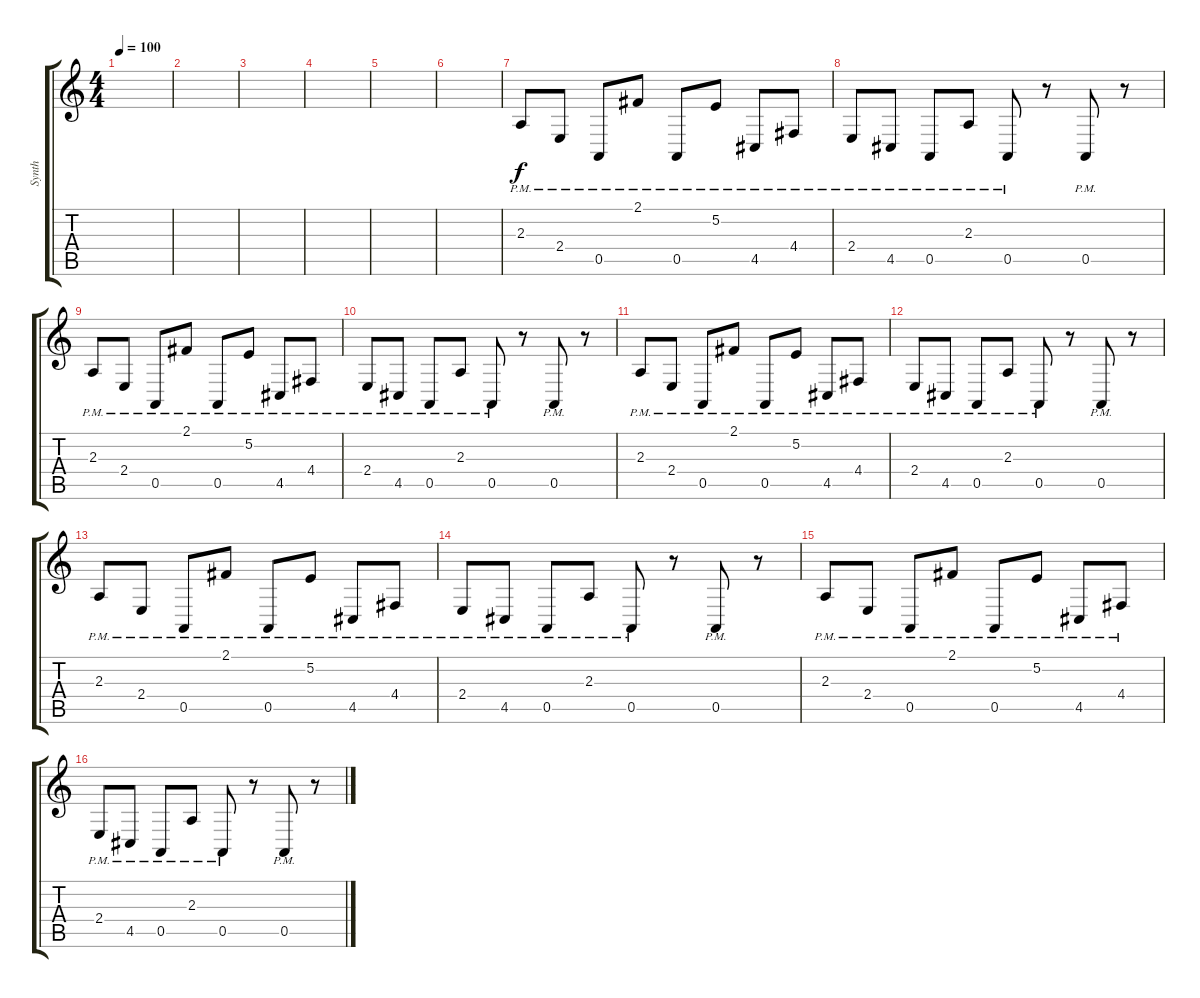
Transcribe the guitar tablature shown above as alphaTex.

\track ("Synth" "Synth") {instrument lead3calliope}
\staff {score tabs}
\tuning (E4 B3 G3 D3 A2 E2) {hide}
\ts (4 4)
\tempo 100
\clef g2
\ks c
|
|
|
|
|
|
2.3{pm}.8{volume 12 instrument lead3calliope} 2.4{pm}.8 0.5{pm}.8 2.1{pm}.8 0.5{pm}.8 5.2{pm}.8 4.5{pm}.8 4.4{pm}.8 |
2.4{pm}.8{volume 12 instrument lead3calliope} 4.5{pm}.8 0.5{pm}.8 2.3{pm}.8 0.5{pm}.8 r.8 0.5{pm}.8 r.8 |
2.3{pm}.8{volume 12 instrument lead3calliope} 2.4{pm}.8 0.5{pm}.8 2.1{pm}.8 0.5{pm}.8 5.2{pm}.8 4.5{pm}.8 4.4{pm}.8 |
2.4{pm}.8{volume 12 instrument lead3calliope} 4.5{pm}.8 0.5{pm}.8 2.3{pm}.8 0.5{pm}.8 r.8 0.5{pm}.8 r.8 |
2.3{pm}.8{volume 12 instrument lead3calliope} 2.4{pm}.8 0.5{pm}.8 2.1{pm}.8 0.5{pm}.8 5.2{pm}.8 4.5{pm}.8 4.4{pm}.8 |
2.4{pm}.8{volume 12 instrument lead3calliope} 4.5{pm}.8 0.5{pm}.8 2.3{pm}.8 0.5{pm}.8 r.8 0.5{pm}.8 r.8 |
2.3{pm}.8{volume 12 instrument lead3calliope} 2.4{pm}.8 0.5{pm}.8 2.1{pm}.8 0.5{pm}.8 5.2{pm}.8 4.5{pm}.8 4.4{pm}.8 |
2.4{pm}.8{volume 12 instrument lead3calliope} 4.5{pm}.8 0.5{pm}.8 2.3{pm}.8 0.5{pm}.8 r.8 0.5{pm}.8 r.8 |
2.3{pm}.8{volume 12 instrument lead3calliope} 2.4{pm}.8 0.5{pm}.8 2.1{pm}.8 0.5{pm}.8 5.2{pm}.8 4.5{pm}.8 4.4{pm}.8 |
2.4{pm}.8{volume 12 instrument lead3calliope} 4.5{pm}.8 0.5{pm}.8 2.3{pm}.8 0.5{pm}.8 r.8 0.5{pm}.8 r.8
